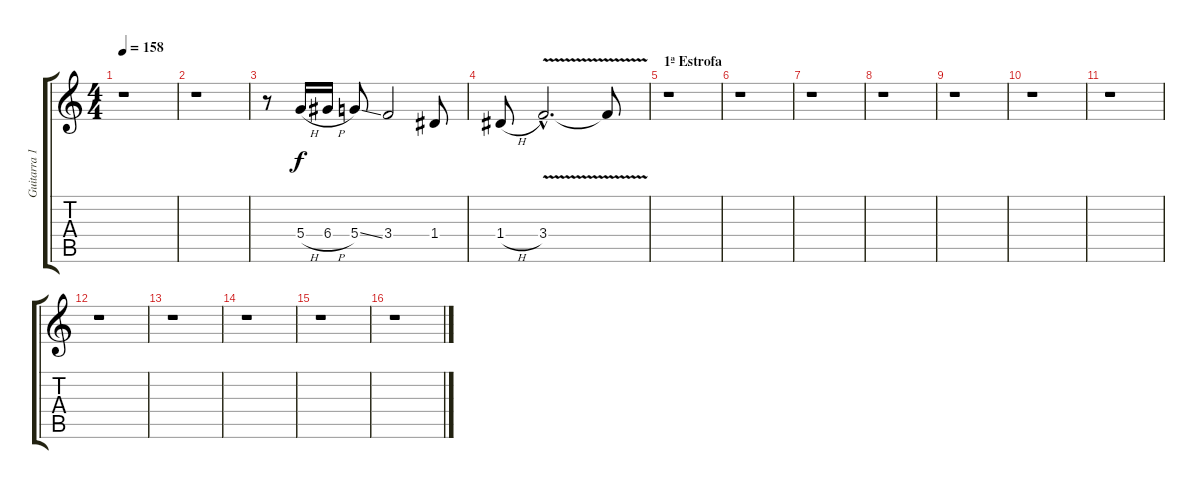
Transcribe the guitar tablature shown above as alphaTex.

\track ("Guitarra 1" "Guitarra 1") {instrument electricguitarclean}
\staff {score tabs}
\tuning (E4 B3 G3 D3 A2 E2) {hide}
\ts (4 4)
\tempo 158
\clef g2
\ks c
r.1{dy f} |
r.1 |
r.8 5.4{h}.16 6.4{h}.16 5.4{ss}.8 3.4.2 1.4.8 |
1.4{h}.8 3.4{v hac}.2{d} 3.4{t}.8 |
\section ("" "1ª Estrofa")
r.1 |
r.1 |
r.1 |
r.1 |
r.1 |
r.1 |
r.1 |
r.1 |
r.1 |
r.1 |
r.1 |
r.1
